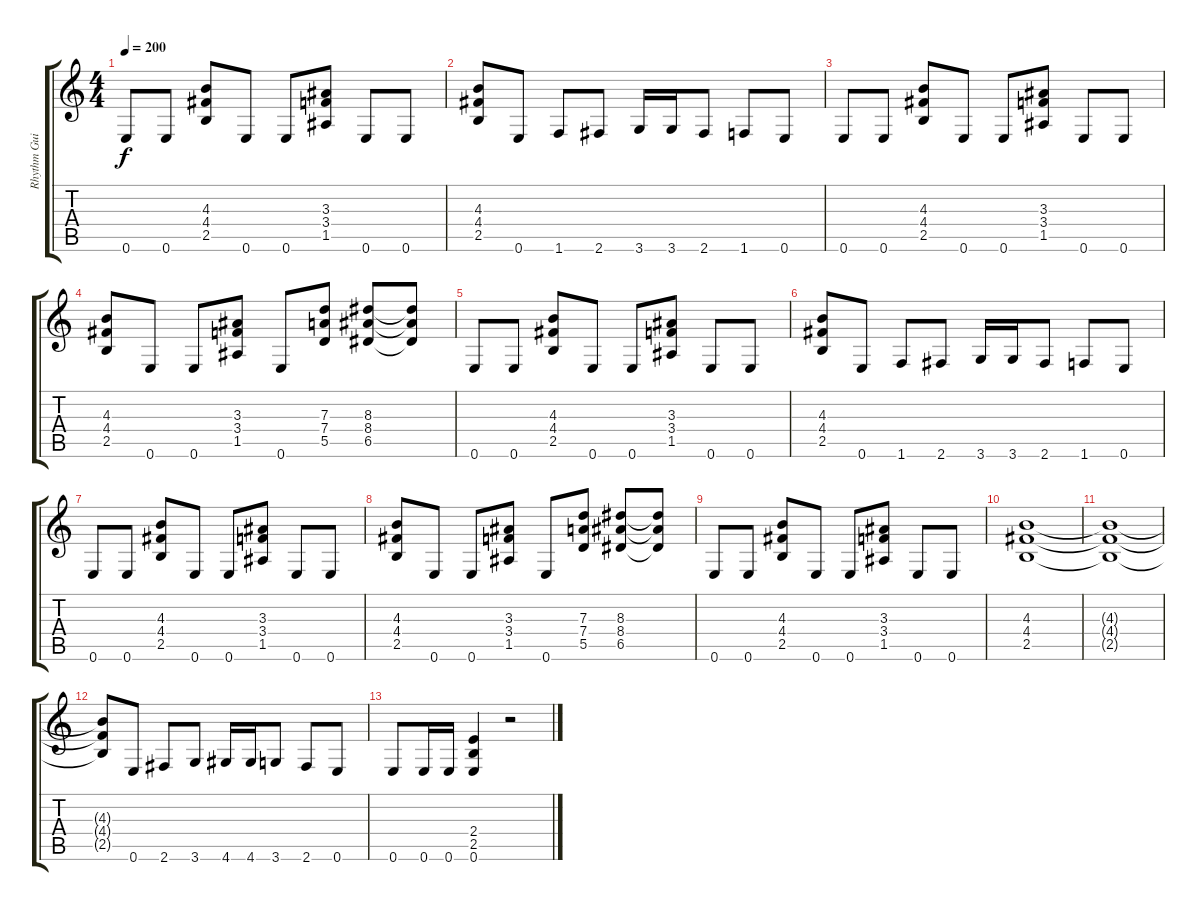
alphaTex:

\track ("Rhythm Guitar Right" "Rhythm Gui") {instrument distortionguitar}
\staff {score tabs}
\tuning (E4 B3 G3 D3 A2 E2) {hide}
\ts (4 4)
\tempo 200
\clef g2
\ks c
0.6.8{dy f} 0.6.8 (4.3 4.4 2.5).8 0.6.8 0.6.8 (3.3 3.4 1.5).8 0.6.8 0.6.8 |
(4.3 4.4 2.5).8 0.6.8 1.6.8 2.6.8 3.6.16 3.6.16 2.6.8 1.6.8 0.6.8 |
0.6.8 0.6.8 (4.3 4.4 2.5).8 0.6.8 0.6.8 (3.3 3.4 1.5).8 0.6.8 0.6.8 |
(4.3 4.4 2.5).8 0.6.8 0.6.8 (3.3 3.4 1.5).8 0.6.8 (7.3 7.4 5.5).8 (8.3 8.4 6.5).8 (8.3{t} 8.4{t} 6.5{t}).8 |
0.6.8 0.6.8 (4.3 4.4 2.5).8 0.6.8 0.6.8 (3.3 3.4 1.5).8 0.6.8 0.6.8 |
(4.3 4.4 2.5).8 0.6.8 1.6.8 2.6.8 3.6.16 3.6.16 2.6.8 1.6.8 0.6.8 |
0.6.8 0.6.8 (4.3 4.4 2.5).8 0.6.8 0.6.8 (3.3 3.4 1.5).8 0.6.8 0.6.8 |
(4.3 4.4 2.5).8 0.6.8 0.6.8 (3.3 3.4 1.5).8 0.6.8 (7.3 7.4 5.5).8 (8.3 8.4 6.5).8 (8.3{t} 8.4{t} 6.5{t}).8 |
0.6.8 0.6.8 (4.3 4.4 2.5).8 0.6.8 0.6.8 (3.3 3.4 1.5).8 0.6.8 0.6.8 |
(4.3 4.4 2.5).1 |
(4.3{t} 4.4{t} 2.5{t}).1 |
(4.3{t} 4.4{t} 2.5{t}).8 0.6.8 2.6.8 3.6.8 4.6.16 4.6.16 3.6.8 2.6.8 0.6.8 |
0.6.8 0.6.16 0.6.16 (2.4 2.5 0.6).4 r.2
